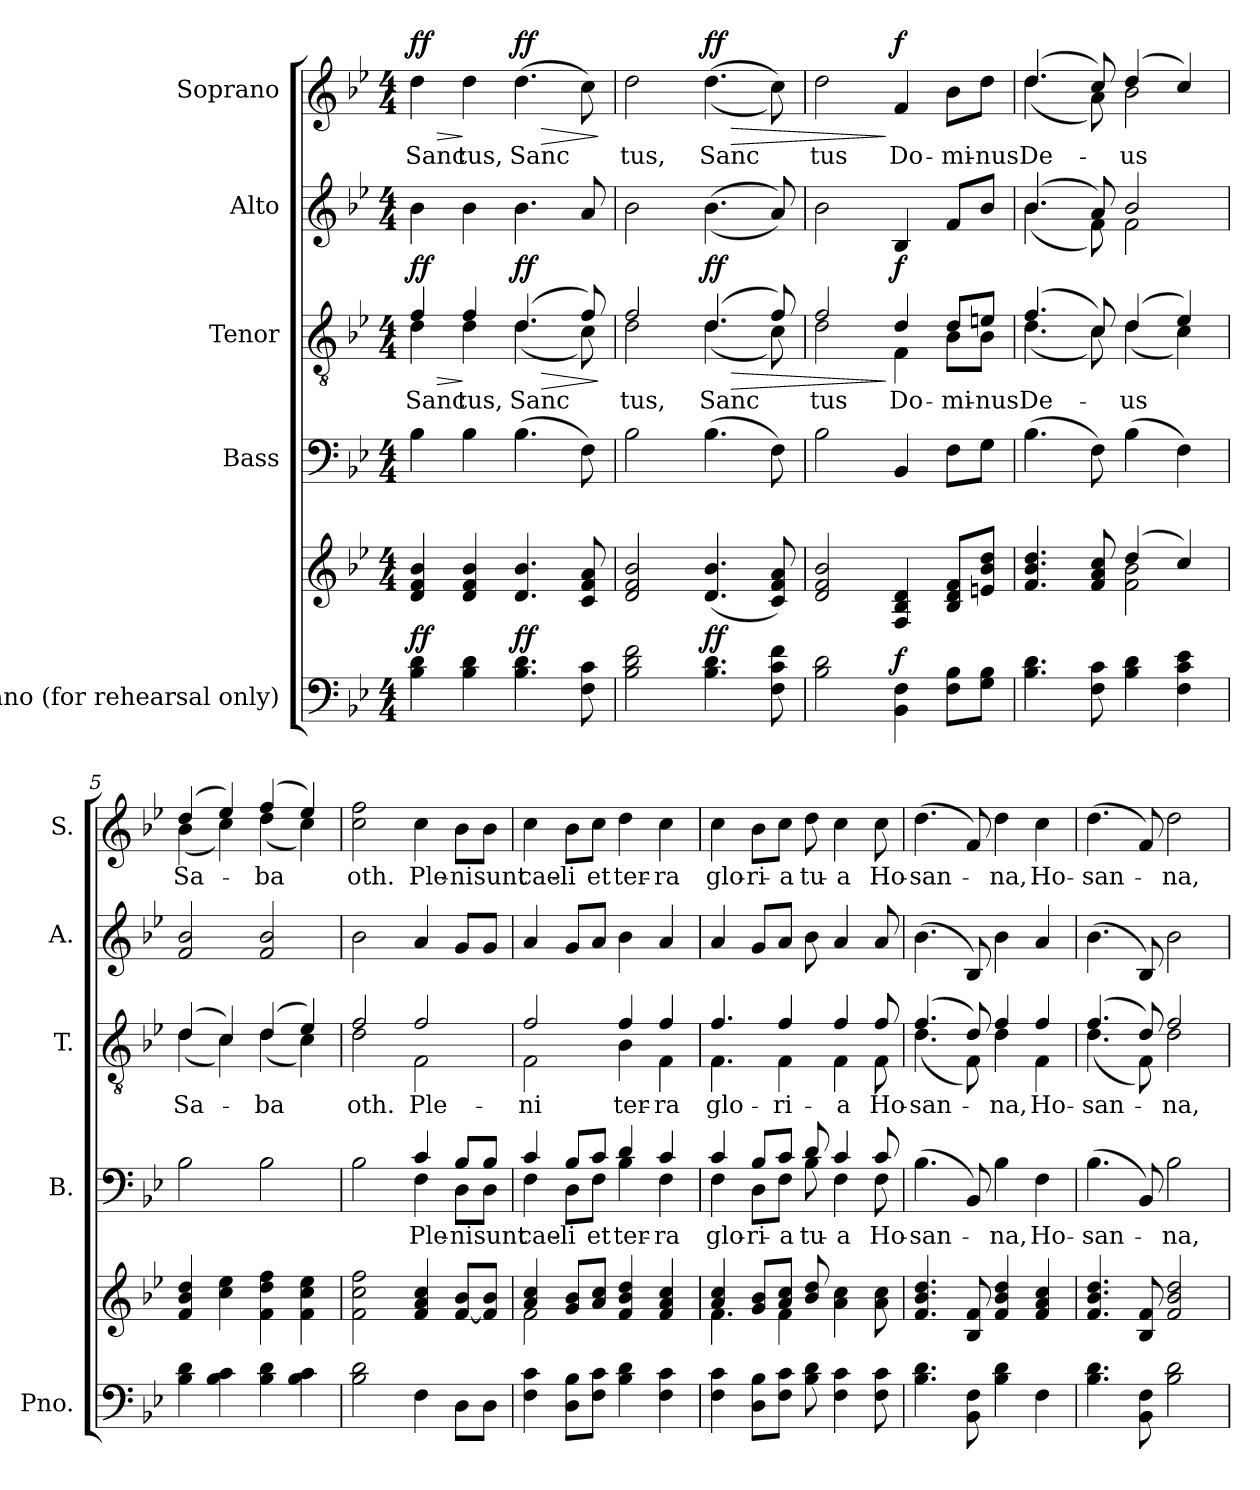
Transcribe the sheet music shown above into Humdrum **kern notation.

**kern	**kern	**dynam	**kern	**text	**kern	**text	**dynam	**kern	**kern	**text	**dynam
*part5	*part5	*part5	*part4	*part4	*part3	*part3	*part3	*part2	*part1	*part1	*part1
*staff6	*staff5	*staff5/6	*staff4	*staff4	*staff3	*staff3	*staff3	*staff2	*staff1	*staff1	*staff1
*I"Piano (for rehearsal only)	*	*	*I"Bass	*	*I"Tenor	*	*	*I"Alto	*I"Soprano	*	*
*I'Pno.	*	*	*I'B.	*	*I'T.	*	*	*I'A.	*I'S.	*	*
*clefF4	*clefG2	*	*clefF4	*	*clefGv2	*	*	*clefG2	*clefG2	*	*
*k[b-e-]	*k[b-e-]	*	*k[b-e-]	*	*k[b-e-]	*	*	*k[b-e-]	*k[b-e-]	*	*
*M4/4	*M4/4	*	*M4/4	*	*M4/4	*	*	*M4/4	*M4/4	*	*
*MM80	*MM80	*	*MM80	*	*MM80	*	*	*MM80	*MM80	*	*
=1	=1	=1	=1	=1	=1	=1	=1	=1	=1	=1	=1
!	!	!LO:DY:a=2	!	!	!	!LO:LY:b	!LO:HP:b	!	!	!LO:LY:b	!LO:HP:b
*	*	*	*	*	*^	*	*	*	*	*	*
!	!	!	!	!	!	!	!	!LO:DY:n=1:a	!	!	!	!LO:DY:n=1:a
4B-\ 4d\	4d/ 4f/ 4b-/	ff	4B-\	.	4f/	4d\	Sanc-	> ff	4b-\	4dd\	Sanc-	> ff
!	!	!	!	!	!	!	!LO:LY:b	!	!	!	!LO:LY:b	!
4B-\ 4d\	4d/ 4f/ 4b-/	.	4B-\	.	4f/	4d\	-tus,	]	4b-\	4dd\	-tus,	]
!	!	!LO:DY:a=2	!	!	!	!	!LO:LY:b	!LO:HP:b	!	!	!LO:LY:b	!LO:HP:b
!	!	!	!	!	!	!	!	!LO:DY:n=2:a	!	!	!	!LO:DY:n=2:a
4.B-\ 4.d\	4.d/ 4.b-/	ff	(>4.B-\	.	(>4.d/	(<4.d\	-Sanc	> ff	4.b-\	(>4.dd\	-Sanc	> ff
8F\ 8c\	8c/ 8f/ 8a/	.	8F\)	.	8f/)	8c\)	.	.	8a/	8cc\)	.	.
*	*	*	*	*	*v	*v	*	*	*	*	*	*
.	.	.	.	.	.	.	]	.	.	.	]
=2	=2	=2	=2	=2	=2	=2	=2	=2	=2	=2	=2
!	!	!	!	!	!	!LO:LY:b	!	!	!	!LO:LY:b	!
*	*	*	*	*	*^	*	*	*	*	*	*
2B-\ 2d\ 2f\	2d/ 2f/ 2b-/	.	2B-\	.	2f/	2d\	tus,	.	2b-\	2dd\	tus,	.
!	!	!LO:DY:a=2	!	!	!	!	!LO:LY:b	!LO:HP:b	!	!	!LO:LY:b	!LO:HP:b
!	!	!	!	!	!	!	!	!LO:DY:n=1:a	!	!	!	!LO:DY:n=1:a
4.B-\ 4.d\	(<4.d/ 4.b-/	ff	(>4.B-\	.	(>4.d/	(<4.d\	-Sanc	> ff	(>(>4.b-\	(>(>4.dd\	-Sanc	> ff
8F\ 8c\ 8f\	8c/ 8f/ 8a/)	.	8F\)	.	8f/)	8c\)	.	.	8a/))	8cc\))	.	.
=3	=3	=3	=3	=3	=3	=3	=3	=3	=3	=3	=3	=3
!	!	!	!	!	!	!	!LO:LY:b	!	!	!	!LO:LY:b	!
2B-\ 2d\	2d/ 2f/ 2b-/	.	2B-\	.	2f/	2d\	tus	.	2b-\	2dd\	tus	.
!	!	!LO:DY:a=2	!	!	!	!	!LO:LY:b	!LO:DY:n=1:a	!	!	!LO:LY:b	!LO:DY:n=1:a
4BB-\ 4F\	4F/ 4B-/ 4d/	f	4BB-/	.	4d/	4F\	Do-	] f	4B-/	4f/	Do-	] f
!	!	!	!	!	!	!	!LO:LY:b	!	!	!	!LO:LY:b	!
8F\ 8B-\L	8B-/ 8d/ 8f/L	.	8F\L	.	8d/L	8B-\L	-mi-	.	8f/L	8b-\L	-mi-	.
!	!	!	!	!	!	!	!LO:LY:b	!	!	!	!LO:LY:b	!
8G\ 8B-\J	8en/ 8b-/ 8dd/J	.	8G\J	.	8en/J	8B-\J	-nus	.	8b-/J	8dd\J	-nus	.
!!LO:PB:g=z
=4	=4	=4	=4	=4	=4	=4	=4	=4	=4	=4	=4	=4
*	*^	*	*	*	*	*	*	*	*	*	*	*
!	!	!	!	!	!	!	!	!LO:LY:b	!	!	!	!LO:LY:b	!
*	*	*	*	*	*	*	*	*	*	*^	*^	*	*
4.B-\ 4.d\	4.f/ 4.b-/ 4.dd/	2ryy	.	(>4.B-\	.	(>4.f/	(<4.d\	De-	.	(>4.b-/	(<4.b-\	(>4.dd/	(<4.dd\	De-	.
8F\ 8c\	8f/ 8a/ 8cc/	.	.	8F\)	.	8c/)	8c\)	.	.	8a/)	8f\)	8cc/)	8a\)	.	.
!	!	!	!	!	!	!	!	!LO:LY:b	!	!	!	!	!	!LO:LY:b	!
4B-\ 4d\	(>4dd/	2f\ 2b-\	.	(>4B-\	.	(>4d/	(<4d\	-us	.	2b-/	2f\	(>4dd/	2b-\	-us	.
4F\ 4c\ 4e-\	4cc/)	.	.	4F\)	.	4e-/)	4c\)	.	.	.	.	4cc/)	.	.	.
*	*v	*v	*	*	*	*	*	*	*	*v	*v	*	*	*	*
=5	=5	=5	=5	=5	=5	=5	=5	=5	=5	=5	=5	=5	=5
!	!	!	!	!	!	!	!LO:LY:b	!	!	!	!	!LO:LY:b	!
4B-\ 4d\	4f/ 4b-/ 4dd/	.	2B-\	.	(>4d/	(<4d\	Sa-	.	2f/ 2b-/	(>4dd/	(<4b-\	Sa-	.
4B-\ 4c\	4cc\ 4ee-\	.	.	.	4c/)	4c\)	.	.	.	4ee-/)	4cc\)	.	.
!	!	!	!	!	!	!	!LO:LY:b	!	!	!	!	!LO:LY:b	!
4B-\ 4d\	4f\ 4dd\ 4ff\	.	2B-\	.	(>4d/	(<4d\	-ba	.	2f/ 2b-/	(>4ff/	(<4dd\	-ba	.
4B-\ 4c\	4f\ 4cc\ 4ee-\	.	.	.	4e-/)	4c\)	.	.	.	4ee-/)	4cc\)	.	.
=6	=6	=6	=6	=6	=6	=6	=6	=6	=6	=6	=6	=6	=6
*	*	*	*^	*	*	*	*	*	*	*	*	*	*
!	!	!	!	!	!	!	!	!LO:LY:b	!	!	!	!	!LO:LY:b	!
*	*	*	*	*	*	*	*	*	*	*	*v	*v	*	*
2B-\ 2d\	2f\ 2cc\ 2ff\	.	2B-\	2ryy	.	2f/	2d\	oth.	.	2b-\	2cc\ 2ff\	oth.	.
!	!	!	!	!	!LO:LY:b	!	!	!LO:LY:b	!	!	!	!LO:LY:b	!
4F\	4f/ 4a/ 4cc/	.	4c/	4F\	Ple-	2f/	2F\	Ple-	.	4a/	4cc\	Ple-	.
!	!	!	!	!	!LO:LY:b	!	!	!	!	!	!	!LO:LY:b	!
8D\L	[8f/ 8b-/L	.	8B-/L	8D\L	-ni	.	.	.	.	8g/L	8b-\L	-ni	.
!	!	!	!	!	!LO:LY:b	!	!	!	!	!	!	!LO:LY:b	!
8D\J	8f/] 8b-/J	.	8B-/J	8D\J	sunt	.	.	.	.	8g/J	8b-\J	sunt	.
=7	=7	=7	=7	=7	=7	=7	=7	=7	=7	=7	=7	=7	=7
*	*^	*	*	*	*	*	*	*	*	*	*	*	*
!	!	!	!	!	!	!LO:LY:b	!	!	!LO:LY:b	!	!	!	!LO:LY:b	!
4F\ 4c\	4a/ 4cc/	2f\	.	4c/	4F\	cae-	2f/	2F\	ni	.	4a/	4cc\	cae-	.
!	!	!	!	!	!	!LO:LY:b	!	!	!	!	!	!	!LO:LY:b	!
8D\ 8B-\L	8g/ 8b-/L	.	.	8B-/L	8D\L	-li	.	.	.	.	8g/L	8b-\L	-li	.
!	!	!	!	!	!	!LO:LY:b	!	!	!	!	!	!	!LO:LY:b	!
8F\ 8c\J	8a/ 8cc/J	.	.	8c/J	8F\J	et	.	.	.	.	8a/J	8cc\J	et	.
!	!	!	!	!	!	!LO:LY:b	!	!	!LO:LY:b	!	!	!	!LO:LY:b	!
4B-\ 4d\	4f/ 4b-/ 4dd/	2ryy	.	4d/	4B-\	ter-	4f/	4B-\	ter-	.	4b-\	4dd\	ter-	.
!	!	!	!	!	!	!LO:LY:b	!	!	!LO:LY:b	!	!	!	!LO:LY:b	!
4F\ 4c\	4f/ 4a/ 4cc/	.	.	4c/	4F\	-ra	4f/	4F\	-ra	.	4a/	4cc\	-ra	.
=8	=8	=8	=8	=8	=8	=8	=8	=8	=8	=8	=8	=8	=8	=8
!	!	!	!	!	!	!LO:LY:b	!	!	!LO:LY:b	!	!	!	!LO:LY:b	!
4F\ 4c\	4a/ 4cc/	4.f\	.	4c/	4F\	glo-	4.f/	4.F\	glo-	.	4a/	4cc\	glo-	.
!	!	!	!	!	!	!LO:LY:b	!	!	!	!	!	!	!LO:LY:b	!
8D\ 8B-\L	8g/ 8b-/L	.	.	8B-/L	8D\L	-ri-	.	.	.	.	8g/L	8b-\L	-ri-	.
!	!	!	!	!	!	!LO:LY:b	!	!	!LO:LY:b	!	!	!	!LO:LY:b	!
8F\ 8c\J	8a/ 8cc/J	4f\	.	8c/J	8F\J	-a	4f/	4F\	-ri-	.	8a/J	8cc\J	-a	.
!	!	!	!	!	!	!LO:LY:b	!	!	!	!	!	!	!LO:LY:b	!
8B-\ 8d\	8b-/ 8dd/	.	.	8d/	8B-\	tu-	.	.	.	.	8b-\	8dd\	tu-	.
!	!	!	!	!	!	!LO:LY:b	!	!	!LO:LY:b	!	!	!	!LO:LY:b	!
4F\ 4c\	4a\ 4cc\	4.ryy	.	4c/	4F\	-a	4f/	4F\	-a	.	4a/	4cc\	-a	.
!	!	!	!	!	!	!LO:LY:b	!	!	!LO:LY:b	!	!	!	!LO:LY:b	!
8F\ 8c\	8a\ 8cc\	.	.	8c/	8F\	Ho-	8f/	8F\	Ho-	.	8a/	8cc\	Ho-	.
*	*v	*v	*	*	*	*	*	*	*	*	*	*	*	*
!!LO:LB:g=z
=9	=9	=9	=9	=9	=9	=9	=9	=9	=9	=9	=9	=9	=9
!	!	!	!	!	!LO:LY:b	!	!	!LO:LY:b	!	!	!	!LO:LY:b	!
*	*	*	*v	*v	*	*	*	*	*	*	*	*	*
4.B-\ 4.d\	4.f/ 4.b-/ 4.dd/	.	(>4.B-\	-san-	(>4.f/	(<4.d\	-san-	.	(>4.b-\	(>4.dd\	-san-	.
8BB-\ 8F\	8B-/ 8f/	.	8BB-/)	.	8d/)	8F\)	.	.	8B-/)	8f/)	.	.
!	!	!	!	!LO:LY:b	!	!	!LO:LY:b	!	!	!	!LO:LY:b	!
4B-\ 4d\	4f/ 4b-/ 4dd/	.	4B-\	-na,	4f/	4d\	-na,	.	4b-\	4dd\	-na,	.
!	!	!	!	!LO:LY:b	!	!	!LO:LY:b	!	!	!	!LO:LY:b	!
4F\	4f/ 4a/ 4cc/	.	4F\	Ho-	4f/	4F\	Ho-	.	4a/	4cc\	Ho-	.
=10	=10	=10	=10	=10	=10	=10	=10	=10	=10	=10	=10	=10
!	!	!	!	!LO:LY:b	!	!	!LO:LY:b	!	!	!	!LO:LY:b	!
4.B-\ 4.d\	4.f/ 4.b-/ 4.dd/	.	(>4.B-\	-san-	(>4.f/	(<4.d\	-san-	.	(>4.b-\	(>4.dd\	-san-	.
8BB-\ 8F\	8B-/ 8f/	.	8BB-/)	.	8d/)	8F\)	.	.	8B-/)	8f/)	.	.
!	!	!	!	!LO:LY:b	!	!	!LO:LY:b	!	!	!	!LO:LY:b	!
2B-\ 2d\	2f/ 2b-/ 2dd/	.	2B-\	-na,	2f/	2d\	-na,	.	2b-\	2dd\	-na,	.
*	*	*	*	*	*v	*v	*	*	*	*	*	*
=	=	=	=	=	=	=	=	=	=	=	=
*-	*-	*-	*-	*-	*-	*-	*-	*-	*-	*-	*-
